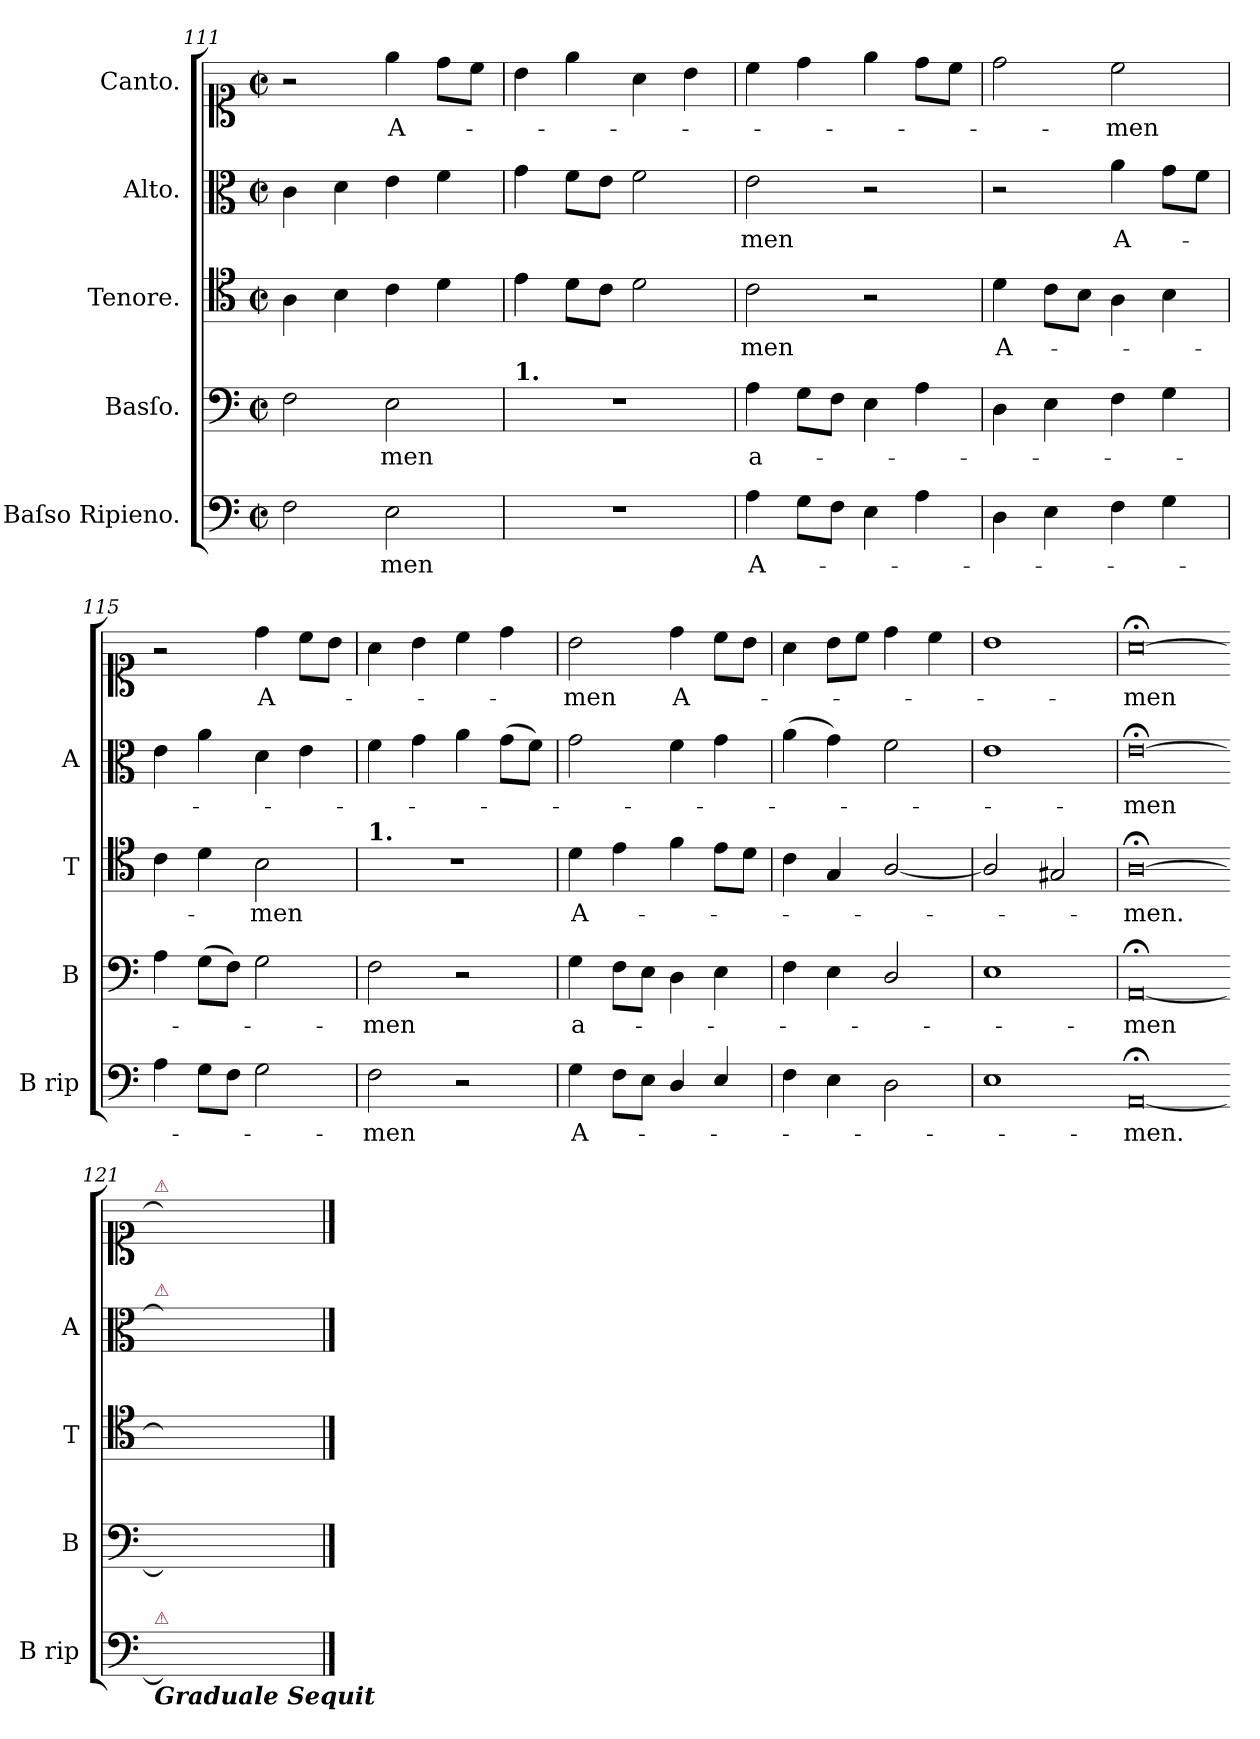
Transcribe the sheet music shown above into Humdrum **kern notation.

**kern	**text	**kern	**text	**kern	**text	**kern	**text	**kern	**text
*part5	*part5	*part4	*part4	*part3	*part3	*part2	*part2	*part1	*part1
*staff5	*staff5	*staff4	*staff4	*staff3	*staff3	*staff2	*staff2	*staff1	*staff1
*I"Baſso Ripieno.	*	*I"Basſo.	*	*I"Tenore.	*	*I"Alto.	*	*I"Canto.	*
*I'B rip	*	*I'B	*	*I'T	*	*I'A	*	*	*
*clefF4	*	*clefF4	*	*clefC4	*	*clefC3	*	*clefC1	*
*k[]	*	*k[]	*	*k[]	*	*k[]	*	*k[]	*
*M2/2	*	*M2/2	*	*M2/2	*	*M2/2	*	*M2/2	*
*met(c|)	*	*met(c|)	*	*met(c|)	*	*met(c|)	*	*met(c|)	*
=111	=111	=111	=111	=111	=111	=111	=111	=111	=111
2F\	.	2F\	.	4A\	.	4c\	.	2r	.
.	.	.	.	4B\	.	4d\	.	.	.
2E\	-men	2E\	-men	4c\	.	4e\	.	4ee\	A-
.	.	.	.	4d\	.	4f\	.	8dd\L	.
.	.	.	.	.	.	.	.	8cc\J	.
=112	=112	=112	=112	=112	=112	=112	=112	=112	=112
!	!	!LO:TX:a:B:t=1.	!	!	!	!	!	!	!
1r	.	1r	.	4e\	.	4g\	.	4b\	.
.	.	.	.	8d\L	.	8f\L	.	4ee\	.
.	.	.	.	8c\J	.	8e\J	.	.	.
.	.	.	.	2d\	.	2f\	.	4a\	.
.	.	.	.	.	.	.	.	4b\	.
=113	=113	=113	=113	=113	=113	=113	=113	=113	=113
4A\	A-	4A\	a-	2c\	-men	2e\	-men	4cc\	.
8G\L	.	8G\L	.	.	.	.	.	4dd\	.
8F\J	.	8F\J	.	.	.	.	.	.	.
4E\	.	4E\	.	2r	.	2r	.	4ee\	.
4A\	.	4A\	.	.	.	.	.	8dd\L	.
.	.	.	.	.	.	.	.	8cc\J	.
=114	=114	=114	=114	=114	=114	=114	=114	=114	=114
4D\	.	4D\	.	4d\	A-	2r	.	2dd\	.
4E\	.	4E\	.	8c\L	.	.	.	.	.
.	.	.	.	8B\J	.	.	.	.	.
4F\	.	4F\	.	4A\	.	4a\	A-	2cc\	-men
4G\	.	4G\	.	4B\	.	8g\L	.	.	.
.	.	.	.	.	.	8f\J	.	.	.
=115	=115	=115	=115	=115	=115	=115	=115	=115	=115
4A\	.	4A\	.	4c\	.	4e\	.	2r	.
8G\L	.	(>8G\L	.	4d\	.	4a\	.	.	.
8F\J	.	8F\J)	.	.	.	.	.	.	.
2G\	.	2G\	.	2B\	-men	4d\	.	4dd\	A-
.	.	.	.	.	.	4e\	.	8cc\L	.
.	.	.	.	.	.	.	.	8b\J	.
=116	=116	=116	=116	=116	=116	=116	=116	=116	=116
!	!	!	!	!LO:TX:a:B:t=1.	!	!	!	!	!
2F\	-men	2F\	-men	1r	.	4f\	.	4a\	.
.	.	.	.	.	.	4g\	.	4b\	.
2r	.	2r	.	.	.	4a\	.	4cc\	.
.	.	.	.	.	.	(>8g\L	.	4dd\	.
.	.	.	.	.	.	8f\J)	.	.	.
=117	=117	=117	=117	=117	=117	=117	=117	=117	=117
4G\	A-	4G\	a-	4d\	A-	2g\	.	2b\	-men
8F\L	.	8F\L	.	4e\	.	.	.	.	.
8E\J	.	8E\J	.	.	.	.	.	.	.
4D/	.	4D\	.	4f\	.	4f\	.	4dd\	A-
4E/	.	4E\	.	8e\L	.	4g\	.	8cc\L	.
.	.	.	.	8d\J	.	.	.	8b\J	.
=118	=118	=118	=118	=118	=118	=118	=118	=118	=118
4F\	.	4F\	.	4c\	.	(>4a\	.	4a\	.
4E\	.	4E\	.	4G/	.	4g\)	.	8b\L	.
.	.	.	.	.	.	.	.	8cc\J	.
2D\	.	2D/	.	[2A/	.	2f\	.	4dd\	.
.	.	.	.	.	.	.	.	4cc\	.
=119	=119	=119	=119	=119	=119	=119	=119	=119	=119
1E	.	1E	.	2A/]	.	1e	.	1b	.
.	.	.	.	2G#X/	.	.	.	.	.
=120-	=120	=120	=120	=120	=120	=120	=120	=120	=120
!LO:N:vis=0	!	!LO:N:vis=0	!	!LO:N:vis=0	!	!LO:N:vis=0	!	!LO:N:vis=0	!
[1AA;<	-men.	[1AA;<	-men	[1A;<	-men.	[1e;<	-men	[1a;	-men
=121-	=121-	=121-	=121-	=121-	=121-	=121-	=121-	=121-	=121-
!	!	!	!	!	!	!	!	!LO:TX:a:color=crimson:t=⚠	!
!	!	!	!	!	!	!LO:TX:a:color=crimson:t=⚠	!	!	!
!LO:TX:b:Bi:t=Graduale Sequit	!	!	!	!	!	!	!	!	!
!LO:TX:a:color=crimson:t=⚠	!	!	!	!	!	!	!	!	!
1AAyy]	.	1AAyy]	.	1Ayy]	.	1eyy]	.	1ayy]	.
==	==	==	==	==	==	==	==	==	==
*-	*-	*-	*-	*-	*-	*-	*-	*-	*-
